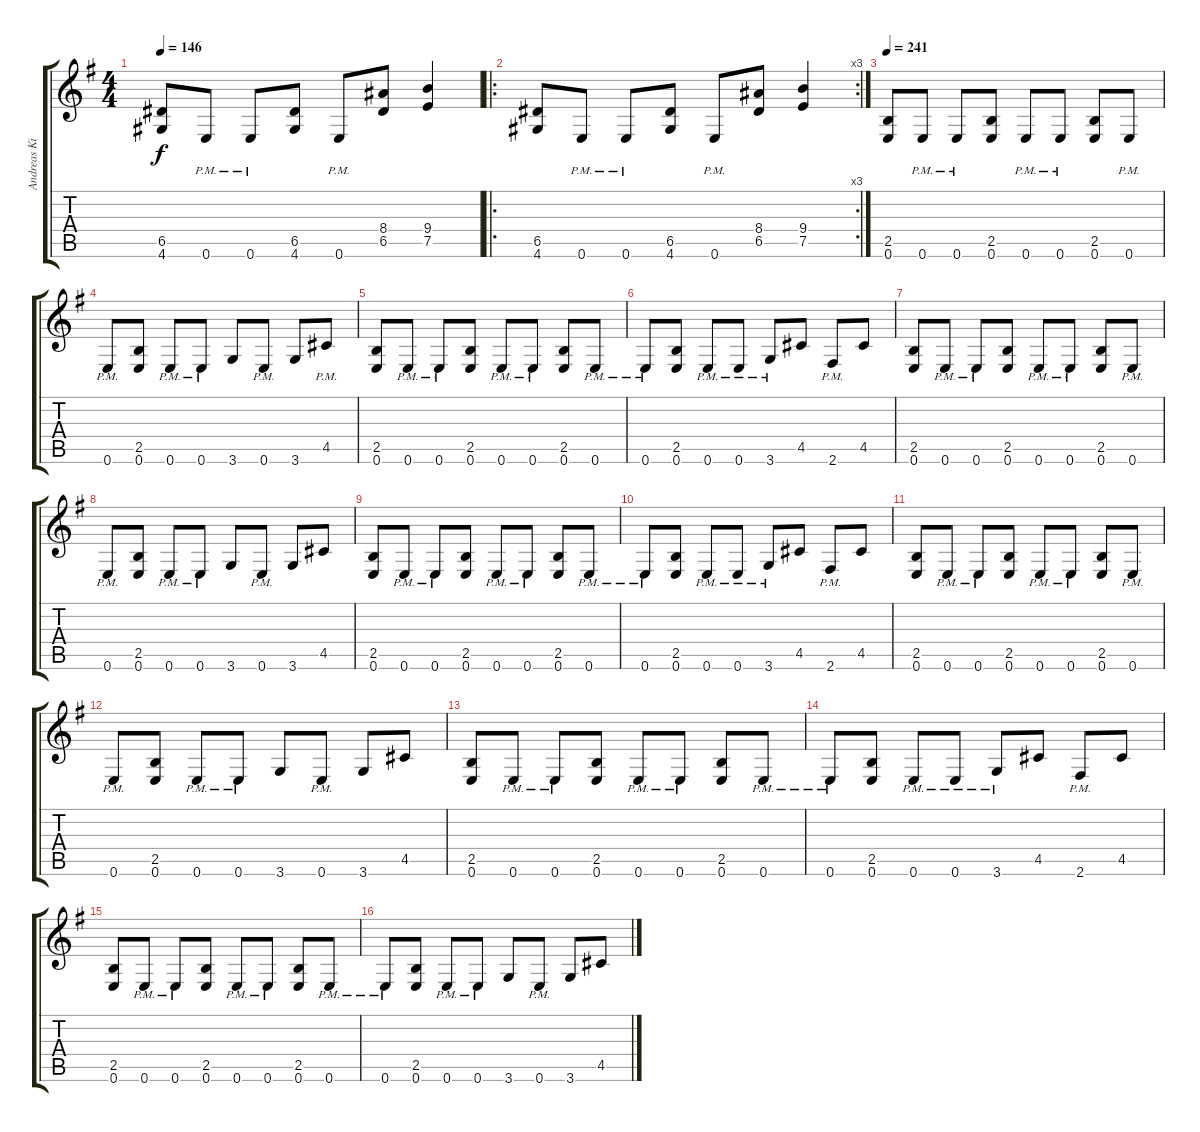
\track ("Andreas Kisser" "Andreas Ki") {instrument overdrivenguitar}
\staff {score tabs}
\tuning (E4 B3 G3 D3 A2 E2) {hide}
\ts (4 4)
\tempo 146
\clef g2
\ks g
(6.5 4.6).8{dy f} 0.6{pm}.8 0.6{pm}.8 (6.5 4.6).8 0.6{pm}.8 (8.4 6.5).8 (9.4 7.5).4 |
\ro
\rc 3
(6.5 4.6).8 0.6{pm}.8 0.6{pm}.8 (6.5 4.6).8 0.6{pm}.8 (8.4 6.5).8 (9.4 7.5).4 |
\tempo 241
(2.5 0.6).8 0.6{pm}.8 0.6{pm}.8 (2.5 0.6).8 0.6{pm}.8 0.6{pm}.8 (2.5 0.6).8 0.6{pm}.8 |
0.6{pm}.8 (2.5 0.6).8 0.6{pm}.8 0.6{pm}.8 3.6.8 0.6{pm}.8 3.6.8 4.5{pm}.8 |
(2.5 0.6).8 0.6{pm}.8 0.6{pm}.8 (2.5 0.6).8 0.6{pm}.8 0.6{pm}.8 (2.5 0.6).8 0.6{pm}.8 |
0.6{pm}.8 (2.5 0.6).8 0.6{pm}.8 0.6{pm}.8 3.6{pm}.8 4.5.8 2.6{pm}.8 4.5.8 |
(2.5 0.6).8 0.6{pm}.8 0.6{pm}.8 (2.5 0.6).8 0.6{pm}.8 0.6{pm}.8 (2.5 0.6).8 0.6{pm}.8 |
0.6{pm}.8 (2.5 0.6).8 0.6{pm}.8 0.6{pm}.8 3.6.8 0.6{pm}.8 3.6.8 4.5.8 |
(2.5 0.6).8 0.6{pm}.8 0.6{pm}.8 (2.5 0.6).8 0.6{pm}.8 0.6{pm}.8 (2.5 0.6).8 0.6{pm}.8 |
0.6{pm}.8 (2.5 0.6).8 0.6{pm}.8 0.6{pm}.8 3.6{pm}.8 4.5.8 2.6{pm}.8 4.5.8 |
(2.5 0.6).8 0.6{pm}.8 0.6{pm}.8 (2.5 0.6).8 0.6{pm}.8 0.6{pm}.8 (2.5 0.6).8 0.6{pm}.8 |
0.6{pm}.8 (2.5 0.6).8 0.6{pm}.8 0.6{pm}.8 3.6.8 0.6{pm}.8 3.6.8 4.5.8 |
(2.5 0.6).8 0.6{pm}.8 0.6{pm}.8 (2.5 0.6).8 0.6{pm}.8 0.6{pm}.8 (2.5 0.6).8 0.6{pm}.8 |
0.6{pm}.8 (2.5 0.6).8 0.6{pm}.8 0.6{pm}.8 3.6{pm}.8 4.5.8 2.6{pm}.8 4.5.8 |
(2.5 0.6).8 0.6{pm}.8 0.6{pm}.8 (2.5 0.6).8 0.6{pm}.8 0.6{pm}.8 (2.5 0.6).8 0.6{pm}.8 |
0.6{pm}.8 (2.5 0.6).8 0.6{pm}.8 0.6{pm}.8 3.6.8 0.6{pm}.8 3.6.8 4.5.8
